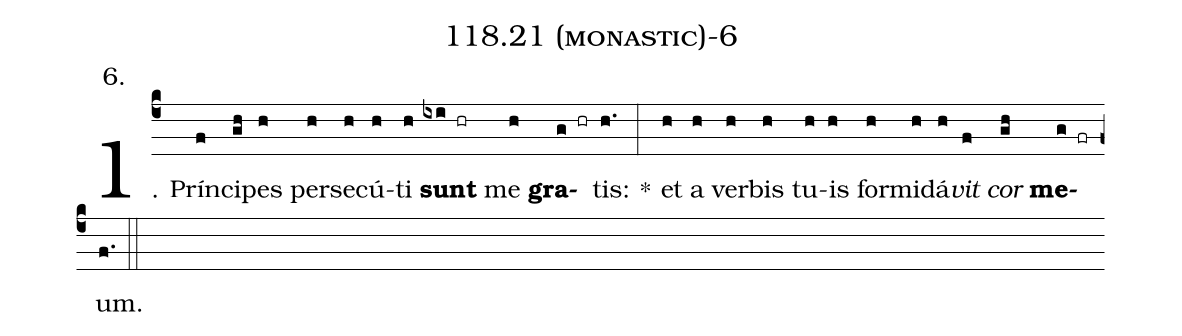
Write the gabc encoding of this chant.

name: 118.21 (monastic)-6;
annotation: 6.;
%%
(c4)1. Prín(f)ci(gh)pes(h) per(h)se(h)cú(h)ti(h) <b>sunt</b>(ixi hr) me(h) <b>gra</b>(g hr)tis:(h.) *(:) et(h) a(h) ver(h)bis(h) tu(h)is(h) for(h)mi(h)dá(h)<i>vit</i>(f) <i>cor</i>(gh) <b>me</b>(g fr)um.(f.) (::)
